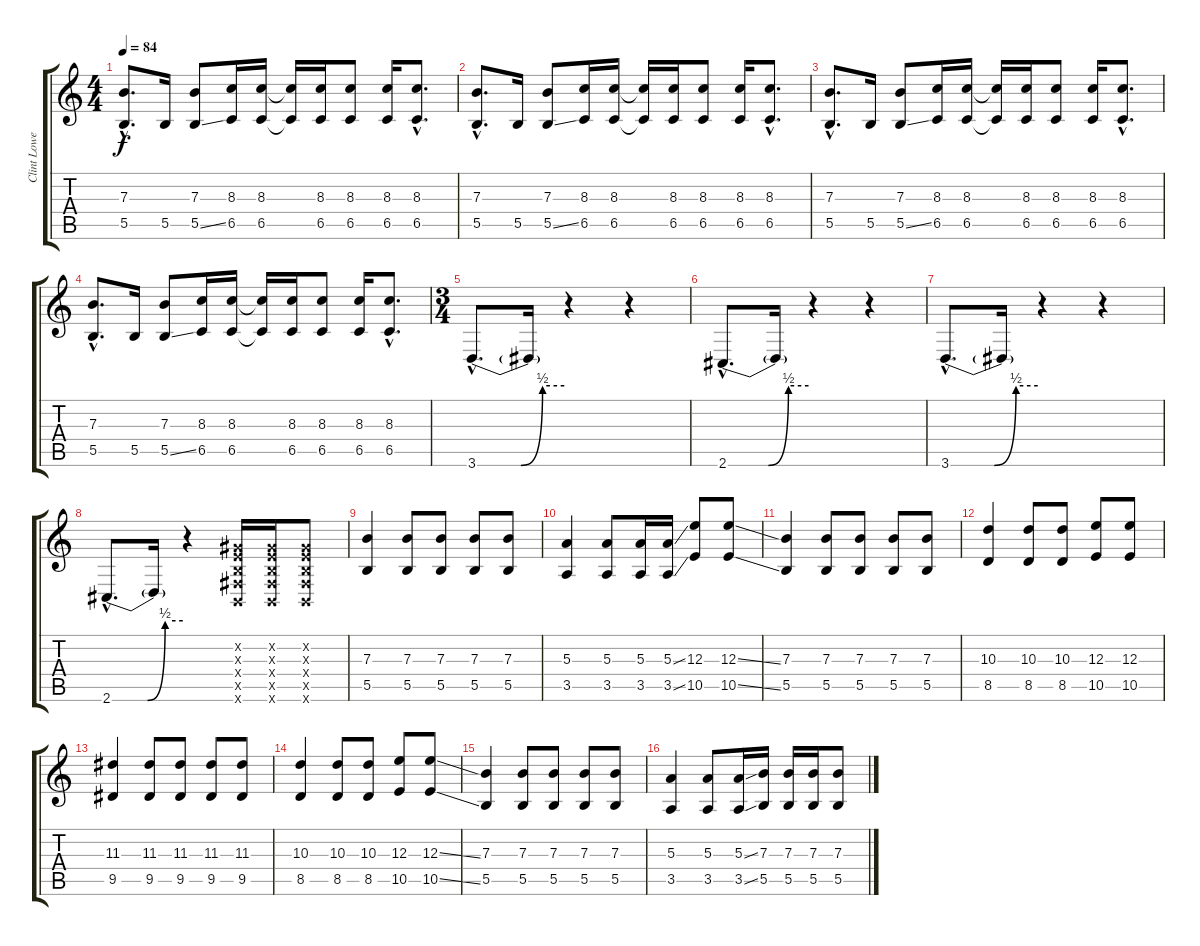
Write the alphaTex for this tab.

\track ("Clint Lowery - Guitar" "Clint Lowe") {instrument distortionguitar}
\staff {score tabs}
\tuning (Db4 Ab3 E3 B2 Gb2 B1) {hide}
\ts (4 4)
\tempo 84
\clef g2
\ks c
(7.3{hac} 5.5{hac}).8{d dy f} 5.5.16 (7.3 5.5{ss}).8 (8.3 6.5).16 (8.3 6.5).16 (8.3{t} 6.5{t}).16 (8.3 6.5).16 (8.3 6.5).8 (8.3 6.5).16 (8.3{hac} 6.5{hac}).8{d} |
(7.3{hac} 5.5{hac}).8{d} 5.5.16 (7.3 5.5{ss}).8 (8.3 6.5).16 (8.3 6.5).16 (8.3{t} 6.5{t}).16 (8.3 6.5).16 (8.3 6.5).8 (8.3 6.5).16 (8.3{hac} 6.5{hac}).8{d} |
(7.3{hac} 5.5{hac}).8{d} 5.5.16 (7.3 5.5{ss}).8 (8.3 6.5).16 (8.3 6.5).16 (8.3{t} 6.5{t}).16 (8.3 6.5).16 (8.3 6.5).8 (8.3 6.5).16 (8.3{hac} 6.5{hac}).8{d} |
(7.3{hac} 5.5{hac}).8{d} 5.5.16 (7.3 5.5{ss}).8 (8.3 6.5).16 (8.3 6.5).16 (8.3{t} 6.5{t}).16 (8.3 6.5).16 (8.3 6.5).8 (8.3 6.5).16 (8.3{hac} 6.5{hac}).8{d} |
\ts (3 4)
3.6{be (custom 0 0 30 0 45 2 60 2) hac}.8{d} 3.6{t}.16 r.4 r.4 |
2.6{be (custom 0 0 30 0 45 2 60 2) hac}.8{d} 2.6{t}.16 r.4 r.4 |
3.6{be (custom 0 0 30 0 45 2 60 2) hac}.8{d} 3.6{t}.16 r.4 r.4 |
2.6{be (custom 0 0 30 0 45 2 60 2) hac}.8{d} 2.6{t}.16 r.4 (0.2{x} 0.3{x} 0.4{x} 0.5{x} 0.6{x}).16 (0.2{x} 0.3{x} 0.4{x} 0.5{x} 0.6{x}).16 (0.2{x} 0.3{x} 0.4{x} 0.5{x} 0.6{x}).8 |
(7.3 5.5).4 (7.3 5.5).8 (7.3 5.5).8 (7.3 5.5).8 (7.3 5.5).8 |
(5.3 3.5).4 (5.3 3.5).8 (5.3 3.5).16 (5.3{ss} 3.5{ss}).16 (12.3 10.5).8 (12.3{ss} 10.5{ss}).8 |
(7.3 5.5).4 (7.3 5.5).8 (7.3 5.5).8 (7.3 5.5).8 (7.3 5.5).8 |
(10.3 8.5).4 (10.3 8.5).8 (10.3 8.5).8 (12.3 10.5).8 (12.3 10.5).8 |
(11.3 9.5).4 (11.3 9.5).8 (11.3 9.5).8 (11.3 9.5).8 (11.3 9.5).8 |
(10.3 8.5).4 (10.3 8.5).8 (10.3 8.5).8 (12.3 10.5).8 (12.3{ss} 10.5{ss}).8 |
(7.3 5.5).4 (7.3 5.5).8 (7.3 5.5).8 (7.3 5.5).8 (7.3 5.5).8 |
(5.3 3.5).4 (5.3 3.5).8 (5.3{ss} 3.5{ss}).16 (7.3 5.5).16 (7.3 5.5).16 (7.3 5.5).16 (7.3 5.5).8
